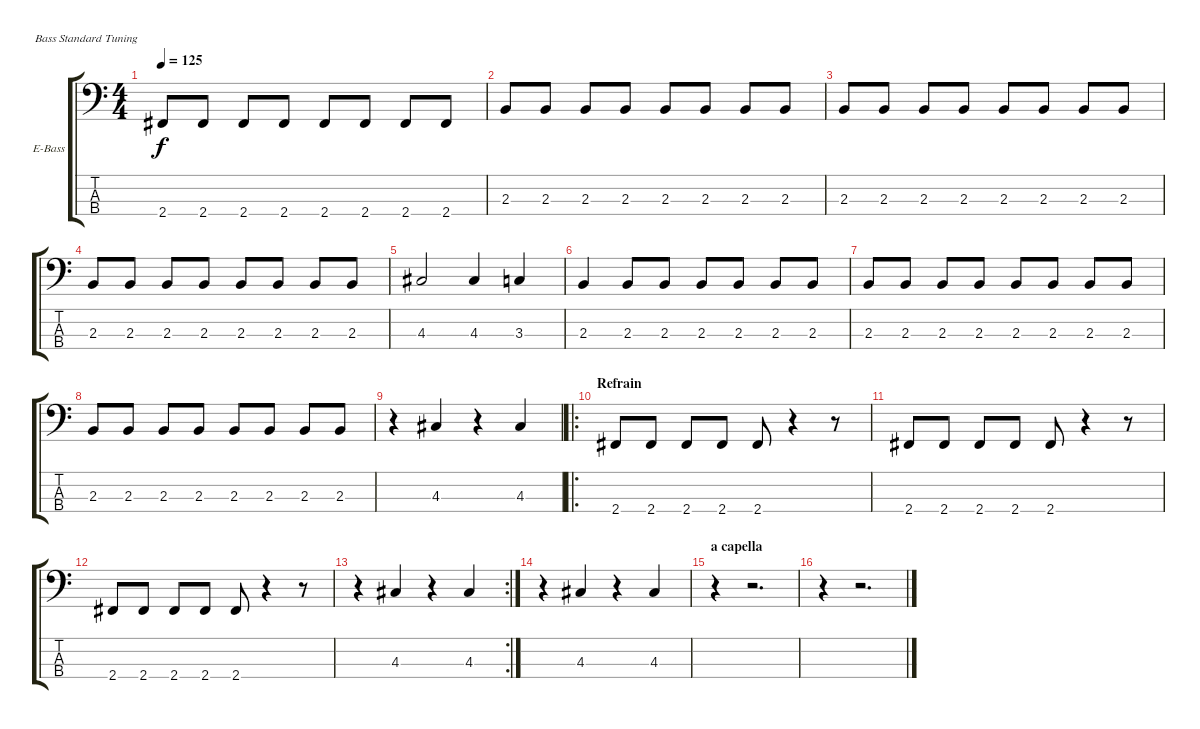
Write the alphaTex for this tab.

\bracketExtendMode groupsimilarinstruments
\firstSystemTrackNameOrientation horizontal
\otherSystemsTrackNameOrientation horizontal
\track ("basse" "E-Bass") {instrument electricbasspick}
\staff {score tabs}
\tuning (G2 D2 A1 E1)
\ts (4 4)
\tempo 125
\clef f4
\ks c
2.4.8{dy f} 2.4.8 2.4.8 2.4.8 2.4.8 2.4.8 2.4.8 2.4.8 |
2.3.8 2.3.8 2.3.8 2.3.8 2.3.8 2.3.8 2.3.8 2.3.8 |
2.3.8 2.3.8 2.3.8 2.3.8 2.3.8 2.3.8 2.3.8 2.3.8 |
2.3.8 2.3.8 2.3.8 2.3.8 2.3.8 2.3.8 2.3.8 2.3.8 |
4.3.2 4.3.4 3.3.4 |
2.3.4 2.3.8 2.3.8 2.3.8 2.3.8 2.3.8 2.3.8 |
2.3.8 2.3.8 2.3.8 2.3.8 2.3.8 2.3.8 2.3.8 2.3.8 |
2.3.8 2.3.8 2.3.8 2.3.8 2.3.8 2.3.8 2.3.8 2.3.8 |
r.4 4.3.4 r.4 4.3.4 |
\ro
\section ("" "Refrain")
2.4.8 2.4.8 2.4.8 2.4.8 2.4.8 r.4 r.8 |
2.4.8 2.4.8 2.4.8 2.4.8 2.4.8 r.4 r.8 |
2.4.8 2.4.8 2.4.8 2.4.8 2.4.8 r.4 r.8 |
\rc 2
r.4 4.3.4 r.4 4.3.4 |
r.4 4.3.4 r.4 4.3.4 |
\section ("" "a capella")
r.4 r.2{d} |
r.4 r.2{d}
